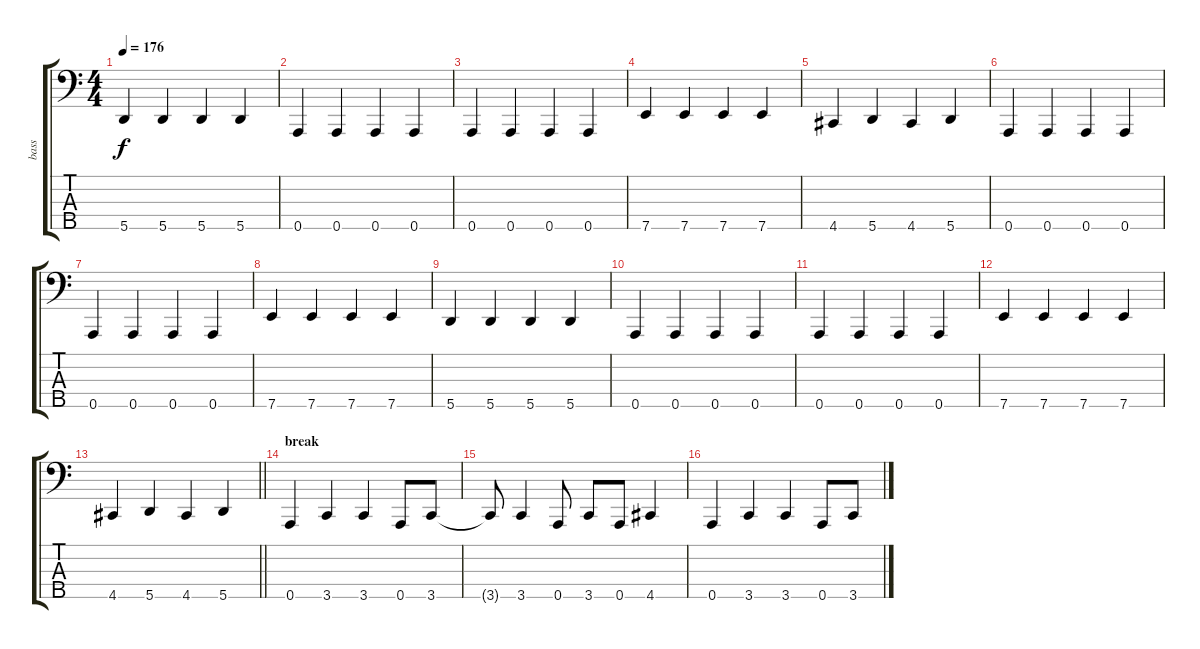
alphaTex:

\track ("bass" "bass") {instrument electricbasspick}
\staff {score tabs}
\tuning (G2 D2 A1 E1 A0) {hide}
\ts (4 4)
\tempo 176
\clef f4
\ks c
5.5.4{dy f} 5.5.4 5.5.4 5.5.4 |
0.5.4 0.5.4 0.5.4 0.5.4 |
0.5.4 0.5.4 0.5.4 0.5.4 |
7.5.4 7.5.4 7.5.4 7.5.4 |
4.5.4 5.5.4 4.5.4 5.5.4 |
0.5.4 0.5.4 0.5.4 0.5.4 |
0.5.4 0.5.4 0.5.4 0.5.4 |
7.5.4 7.5.4 7.5.4 7.5.4 |
5.5.4 5.5.4 5.5.4 5.5.4 |
0.5.4 0.5.4 0.5.4 0.5.4 |
0.5.4 0.5.4 0.5.4 0.5.4 |
7.5.4 7.5.4 7.5.4 7.5.4 |
\barLineRight lightlight
4.5.4 5.5.4 4.5.4 5.5.4 |
\section ("" "break")
0.5.4 3.5.4 3.5.4 0.5.8 3.5.8 |
3.5{t}.8 3.5.4 0.5.8 3.5.8 0.5.8 4.5.4 |
0.5.4 3.5.4 3.5.4 0.5.8 3.5.8
